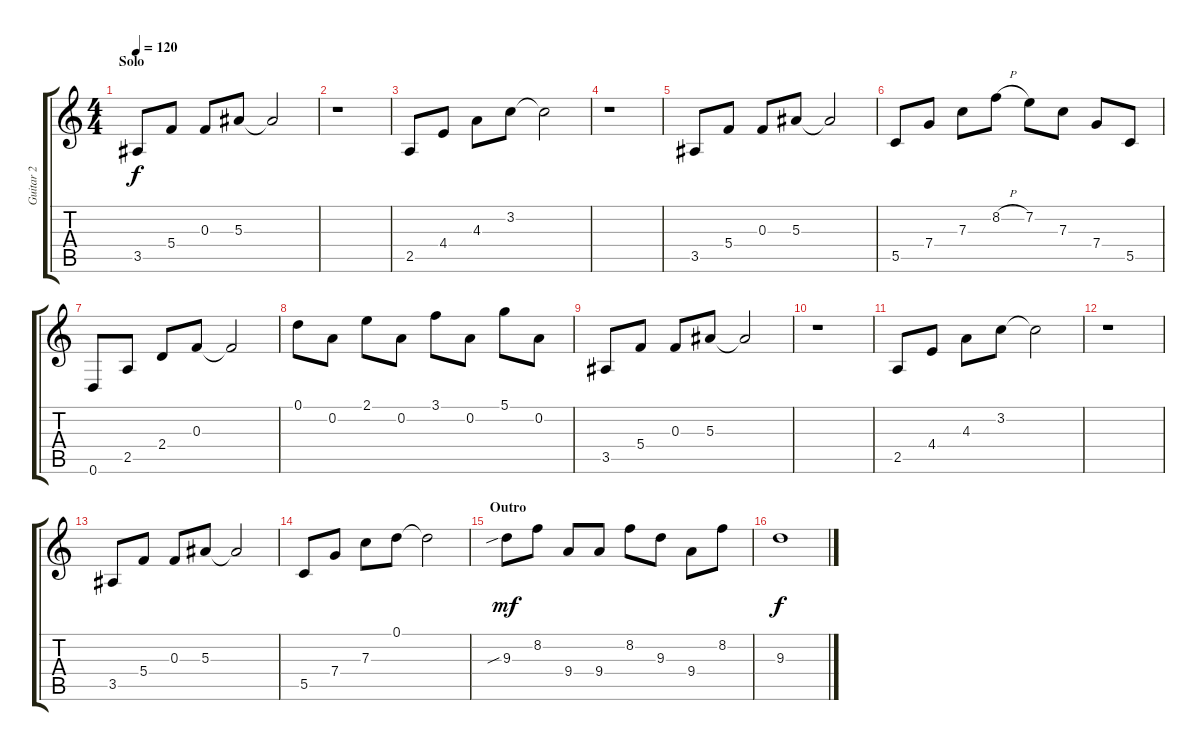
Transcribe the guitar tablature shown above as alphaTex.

\track ("Guitar 2" "Guitar 2") {instrument electricguitarclean}
\staff {score tabs}
\tuning (D4 A3 F3 C3 G2 D2) {hide}
\ts (4 4)
\section ("" "Solo")
\tempo 120
\clef g2
\ks c
3.5.8{dy f} 5.4.8 0.3.8 5.3.8 5.3{t}.2 |
r.1 |
2.5.8 4.4.8 4.3.8 3.2.8 3.2{t}.2 |
r.1 |
3.5.8 5.4.8 0.3.8 5.3.8 5.3{t}.2 |
5.5.8 7.4.8 7.3.8 8.2{h}.8 7.2.8 7.3.8 7.4.8 5.5.8 |
0.6.8 2.5.8 2.4.8 0.3.8 0.3{t}.2 |
0.1.8 0.2.8 2.1.8 0.2.8 3.1.8 0.2.8 5.1.8 0.2.8 |
3.5.8 5.4.8 0.3.8 5.3.8 5.3{t}.2 |
r.1 |
2.5.8 4.4.8 4.3.8 3.2.8 3.2{t}.2 |
r.1 |
3.5.8 5.4.8 0.3.8 5.3.8 5.3{t}.2 |
5.5.8 7.4.8 7.3.8 0.1.8 0.1{t}.2 |
\section ("" "Outro")
9.3{sib}.8{dy mf instrument electricguitarclean} 8.2.8 9.4.8 9.4.8 8.2.8 9.3.8 9.4.8 8.2.8 |
9.3.1{dy f}
